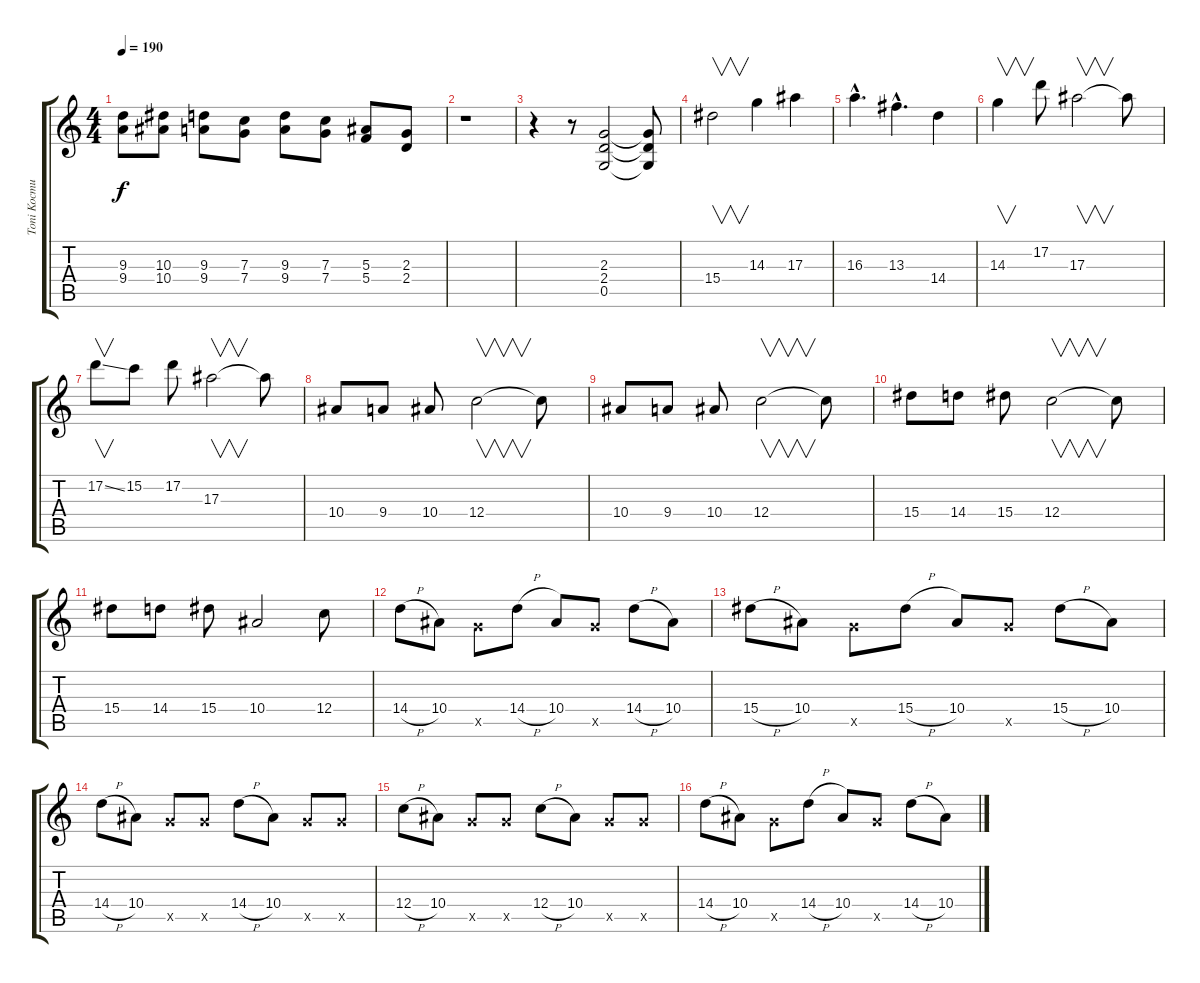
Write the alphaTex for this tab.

\track ("Toni Kocmut" "Toni Kocmu") {instrument distortionguitar}
\staff {score tabs}
\tuning (D4 A3 F3 C3 G2 D2) {hide}
\ts (4 4)
\tempo 190
\clef g2
\ks c
(9.3 9.4).8{dy f} (10.3 10.4).8 (9.3 9.4).8 (7.3 7.4).8 (9.3 9.4).8 (7.3 7.4).8 (5.3 5.4).8 (2.3 2.4).8 |
r.1 |
r.4 r.8 (2.3 2.4 0.5).2 (2.3{t} 2.4{t} 0.5{t}).8 |
15.4.2{v} 14.3.4 17.3.4 |
16.3{hac}.4{d} 13.3{hac}.4{d} 14.4.4 |
14.3.4{v} 17.2.8 17.3.2{v} 17.3{t}.8 |
17.2{ss}.8{v} 15.2.8 17.2.8 17.3.2{v} 17.3{t}.8 |
10.4.8 9.4.8 10.4.8 12.4.2{v} 12.4{t}.8 |
10.4.8 9.4.8 10.4.8 12.4.2{v} 12.4{t}.8 |
15.4.8 14.4.8 15.4.8 12.4.2{v} 12.4{t}.8 |
15.4.8 14.4.8 15.4.8 10.4.2 12.4.8 |
14.4{h}.8 10.4.8 12.5{x}.8 14.4{h}.8 10.4.8 12.5{x}.8 14.4{h}.8 10.4.8 |
15.4{h}.8 10.4.8 12.5{x}.8 15.4{h}.8 10.4.8 12.5{x}.8 15.4{h}.8 10.4.8 |
14.4{h}.8 10.4.8 12.5{x}.8 12.5{x}.8 14.4{h}.8 10.4.8 12.5{x}.8 12.5{x}.8 |
12.4{h}.8 10.4.8 12.5{x}.8 12.5{x}.8 12.4{h}.8 10.4.8 12.5{x}.8 12.5{x}.8 |
14.4{h}.8 10.4.8 12.5{x}.8 14.4{h}.8 10.4.8 12.5{x}.8 14.4{h}.8 10.4.8
